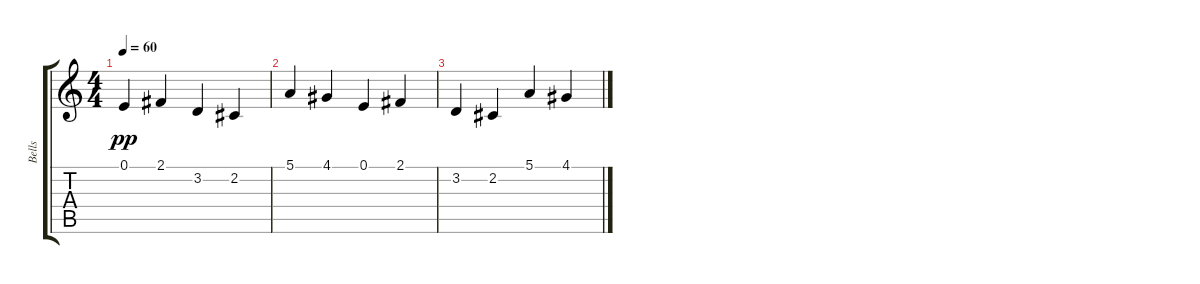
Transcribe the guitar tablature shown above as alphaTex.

\track ("Bells" "Bells") {instrument musicbox}
\staff {score tabs}
\tuning (E4 B3 G3 D3 A2 E2) {hide}
\ts (4 4)
\tempo 60
\clef g2
\ks c
0.1.4{dy pp volume 0 instrument musicbox} 2.1.4 3.2.4 2.2.4 |
5.1.4 4.1.4 0.1.4 2.1.4 |
3.2.4 2.2.4 5.1.4 4.1.4
